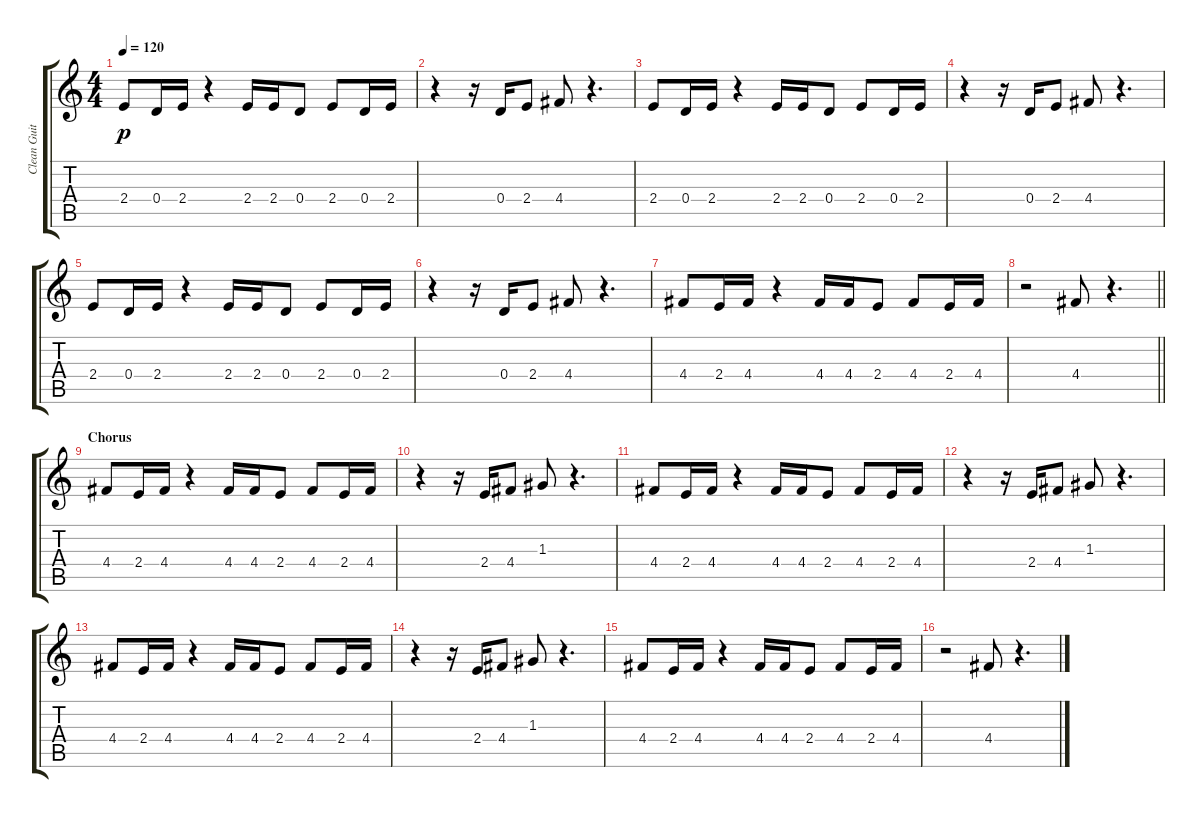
\track ("Clean Guitar" "Clean Guit") {instrument banjo}
\staff {score tabs}
\tuning (E4 B3 G3 D3 A2 E2) {hide}
\displaytranspose 12
\ts (4 4)
\tempo 120
\clef g2
\ks c
2.4.8{dy p} 0.4.16 2.4.16 r.4 2.4.16 2.4.16 0.4.8 2.4.8 0.4.16 2.4.16 |
r.4 r.16 0.4.16 2.4.8 4.4.8 r.4{d} |
2.4.8 0.4.16 2.4.16 r.4 2.4.16 2.4.16 0.4.8 2.4.8 0.4.16 2.4.16 |
r.4 r.16 0.4.16 2.4.8 4.4.8 r.4{d} |
2.4.8 0.4.16 2.4.16 r.4 2.4.16 2.4.16 0.4.8 2.4.8 0.4.16 2.4.16 |
r.4 r.16 0.4.16 2.4.8 4.4.8 r.4{d} |
4.4.8 2.4.16 4.4.16 r.4 4.4.16 4.4.16 2.4.8 4.4.8 2.4.16 4.4.16 |
\barLineRight lightlight
r.2 4.4.8 r.4{d} |
\section ("" "Chorus")
4.4.8 2.4.16 4.4.16 r.4 4.4.16 4.4.16 2.4.8 4.4.8 2.4.16 4.4.16 |
r.4 r.16 2.4.16 4.4.8 1.3.8 r.4{d} |
4.4.8 2.4.16 4.4.16 r.4 4.4.16 4.4.16 2.4.8 4.4.8 2.4.16 4.4.16 |
r.4 r.16 2.4.16 4.4.8 1.3.8 r.4{d} |
4.4.8 2.4.16 4.4.16 r.4 4.4.16 4.4.16 2.4.8 4.4.8 2.4.16 4.4.16 |
r.4 r.16 2.4.16 4.4.8 1.3.8 r.4{d} |
4.4.8 2.4.16 4.4.16 r.4 4.4.16 4.4.16 2.4.8 4.4.8 2.4.16 4.4.16 |
r.2 4.4.8 r.4{d}
